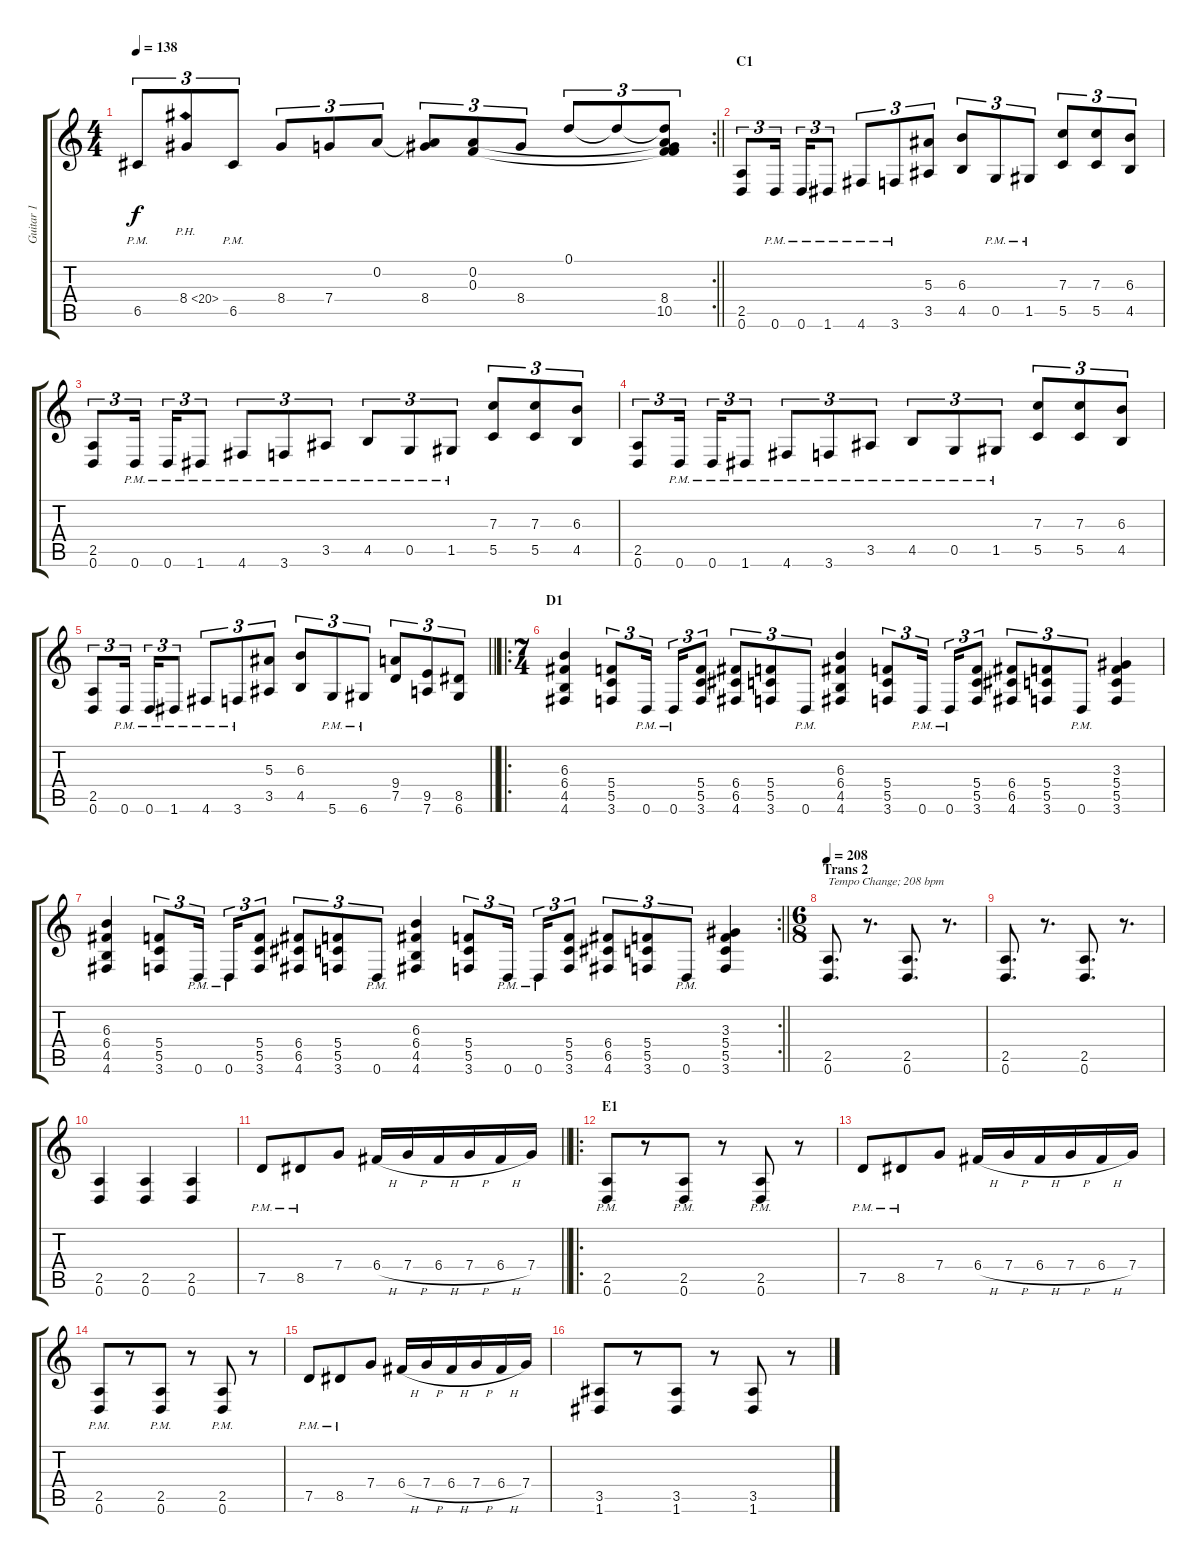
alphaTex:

\track ("Guitar 1" "Guitar 1") {instrument distortionguitar}
\staff {score tabs}
\tuning (D4 A3 F3 C3 G2 D2) {hide}
\rc 2
\ts (4 4)
\tempo 138
\clef g2
\barLineRight lightlight
\ks c
6.5{pm}.8{tu (3 2) dy f} 8.4{ph 12}.8{tu (3 2)} 6.5{pm}.8{tu (3 2)} 8.4.8{tu (3 2)} 7.4.8{tu (3 2)} 0.2.8{tu (3 2)} (0.2{t} 8.4).8{tu (3 2)} (0.2 0.3).8{tu (3 2)} 8.4.8{tu (3 2)} 0.1.8{tu (3 2)} 0.1{t}.8{tu (3 2)} (0.1{t} 0.2{t} 0.3{t} 8.4 10.5).8{tu (3 2)} |
\section ("" "C1")
(2.5 0.6).8{tu (3 2)} 0.6{pm}.16{tu (3 2) beam splitsecondary} 0.6{pm}.16{tu (3 2)} 1.6{pm}.8{tu (3 2)} 4.6{pm}.8{tu (3 2)} 3.6{pm}.8{tu (3 2)} (5.3 3.5).8{tu (3 2)} (6.3 4.5).8{tu (3 2)} 0.5{pm}.8{tu (3 2)} 1.5{pm}.8{tu (3 2)} (7.3 5.5).8{tu (3 2)} (7.3 5.5).8{tu (3 2)} (6.3 4.5).8{tu (3 2)} |
(2.5 0.6).8{tu (3 2)} 0.6{pm}.16{tu (3 2) beam splitsecondary} 0.6{pm}.16{tu (3 2)} 1.6{pm}.8{tu (3 2)} 4.6{pm}.8{tu (3 2)} 3.6{pm}.8{tu (3 2)} 3.5{pm}.8{tu (3 2)} 4.5{pm}.8{tu (3 2)} 0.5{pm}.8{tu (3 2)} 1.5{pm}.8{tu (3 2)} (7.3 5.5).8{tu (3 2)} (7.3 5.5).8{tu (3 2)} (6.3 4.5).8{tu (3 2)} |
(2.5 0.6).8{tu (3 2)} 0.6{pm}.16{tu (3 2) beam splitsecondary} 0.6{pm}.16{tu (3 2)} 1.6{pm}.8{tu (3 2)} 4.6{pm}.8{tu (3 2)} 3.6{pm}.8{tu (3 2)} 3.5{pm}.8{tu (3 2)} 4.5{pm}.8{tu (3 2)} 0.5{pm}.8{tu (3 2)} 1.5{pm}.8{tu (3 2)} (7.3 5.5).8{tu (3 2)} (7.3 5.5).8{tu (3 2)} (6.3 4.5).8{tu (3 2)} |
\barLineRight lightlight
(2.5 0.6).8{tu (3 2)} 0.6{pm}.16{tu (3 2) beam splitsecondary} 0.6{pm}.16{tu (3 2)} 1.6{pm}.8{tu (3 2)} 4.6{pm}.8{tu (3 2)} 3.6{pm}.8{tu (3 2)} (5.3 3.5).8{tu (3 2)} (6.3 4.5).8{tu (3 2)} 5.6{pm}.8{tu (3 2)} 6.6{pm}.8{tu (3 2)} (9.4 7.5).8{tu (3 2)} (9.5 7.6).8{tu (3 2)} (8.5 6.6).8{tu (3 2)} |
\ro
\ts (7 4)
\section ("" "D1")
(6.3 6.4 4.5 4.6).4 (5.4 5.5 3.6).8{tu (3 2)} 0.6{pm}.16{tu (3 2) beam splitsecondary} 0.6{pm}.16{tu (3 2)} (5.4 5.5 3.6).8{tu (3 2)} (6.4 6.5 4.6).8{tu (3 2)} (5.4 5.5 3.6).8{tu (3 2)} 0.6{pm}.8{tu (3 2)} (6.3 6.4 4.5 4.6).4 (5.4 5.5 3.6).8{tu (3 2)} 0.6{pm}.16{tu (3 2) beam splitsecondary} 0.6{pm}.16{tu (3 2)} (5.4 5.5 3.6).8{tu (3 2)} (6.4 6.5 4.6).8{tu (3 2)} (5.4 5.5 3.6).8{tu (3 2)} 0.6{pm}.8{tu (3 2)} (3.3 5.4 5.5 3.6).4 |
\rc 2
\barLineRight lightlight
(6.3 6.4 4.5 4.6).4 (5.4 5.5 3.6).8{tu (3 2)} 0.6{pm}.16{tu (3 2) beam splitsecondary} 0.6{pm}.16{tu (3 2)} (5.4 5.5 3.6).8{tu (3 2)} (6.4 6.5 4.6).8{tu (3 2)} (5.4 5.5 3.6).8{tu (3 2)} 0.6{pm}.8{tu (3 2)} (6.3 6.4 4.5 4.6).4 (5.4 5.5 3.6).8{tu (3 2)} 0.6{pm}.16{tu (3 2) beam splitsecondary} 0.6{pm}.16{tu (3 2)} (5.4 5.5 3.6).8{tu (3 2)} (6.4 6.5 4.6).8{tu (3 2)} (5.4 5.5 3.6).8{tu (3 2)} 0.6{pm}.8{tu (3 2)} (3.3 5.4 5.5 3.6).4 |
\ts (6 8)
\section ("" "Trans 2")
\tempo 208
(2.5 0.6).8{d txt "Tempo Change; 208 bpm"} r.8{d} (2.5 0.6).8{d} r.8{d} |
(2.5 0.6).8{d} r.8{d} (2.5 0.6).8{d} r.8{d} |
(2.5 0.6).4 (2.5 0.6).4 (2.5 0.6).4 |
\barLineRight lightlight
7.5{pm}.8 8.5{pm}.8 7.4.8 6.4{h}.16 7.4{h}.16 6.4{h}.16 7.4{h}.16 6.4{h}.16 7.4.16 |
\ro
\section ("" "E1")
(2.5{pm} 0.6{pm}).8 r.8 (2.5{pm} 0.6{pm}).8 r.8 (2.5{pm} 0.6{pm}).8 r.8 |
7.5{pm}.8 8.5{pm}.8 7.4.8 6.4{h}.16 7.4{h}.16 6.4{h}.16 7.4{h}.16 6.4{h}.16 7.4.16 |
(2.5{pm} 0.6{pm}).8 r.8 (2.5{pm} 0.6{pm}).8 r.8 (2.5{pm} 0.6{pm}).8 r.8 |
7.5{pm}.8 8.5{pm}.8 7.4.8 6.4{h}.16 7.4{h}.16 6.4{h}.16 7.4{h}.16 6.4{h}.16 7.4.16 |
(3.5 1.6).8 r.8 (3.5 1.6).8 r.8 (3.5 1.6).8 r.8
